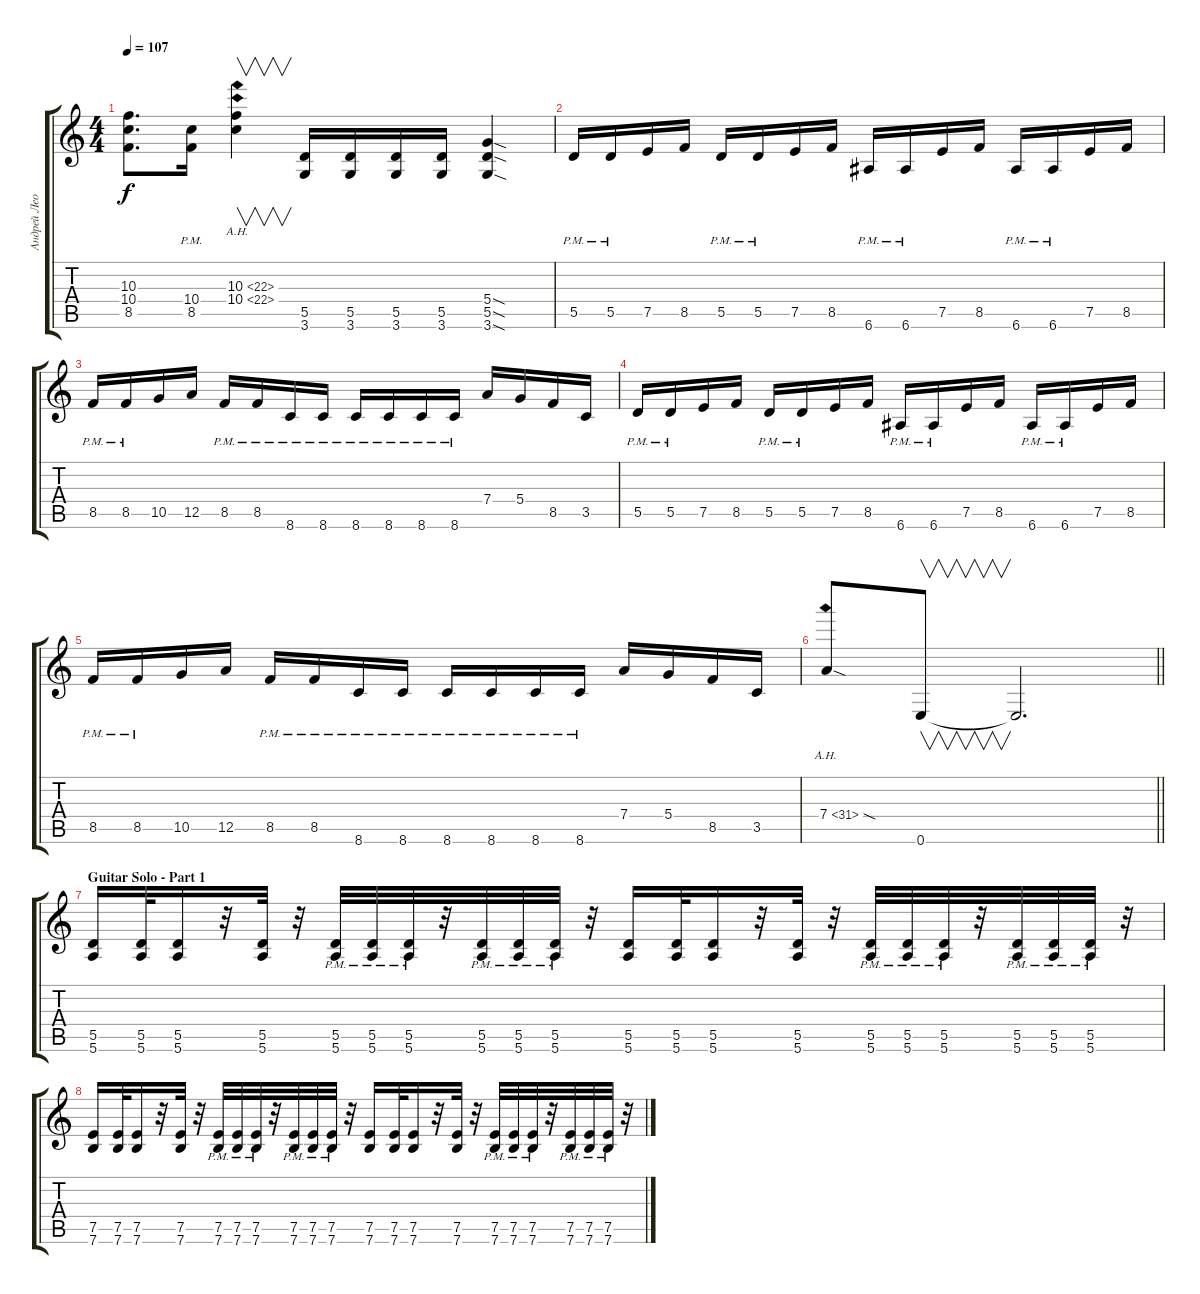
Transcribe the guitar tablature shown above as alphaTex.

\track ("Андрей Леонтьев" "Андрей Лео") {instrument distortionguitar}
\staff {score tabs}
\tuning (E4 B3 G3 D3 A2 E2) {hide}
\ts (4 4)
\tempo 107
\clef g2
\ks c
(10.3 10.4 8.5).8{d dy f} (10.4{pm} 8.5{pm}).16 (10.3{ah 12} 10.4{ah 12}).4{v} (5.5 3.6).16 (5.5 3.6).16 (5.5 3.6).16 (5.5 3.6).16 (5.4{sod} 5.5{sod} 3.6{sod}).4 |
5.5{pm}.16 5.5{pm}.16 7.5.16 8.5.16 5.5{pm}.16 5.5{pm}.16 7.5.16 8.5.16 6.6{pm}.16 6.6{pm}.16 7.5.16 8.5.16 6.6{pm}.16 6.6{pm}.16 7.5.16 8.5.16 |
8.5{pm}.16 8.5{pm}.16 10.5.16 12.5.16 8.5{pm}.16 8.5{pm}.16 8.6{pm}.16 8.6{pm}.16 8.6{pm}.16 8.6{pm}.16 8.6{pm}.16 8.6{pm}.16 7.4.16 5.4.16 8.5.16 3.5.16 |
5.5{pm}.16 5.5{pm}.16 7.5.16 8.5.16 5.5{pm}.16 5.5{pm}.16 7.5.16 8.5.16 6.6{pm}.16 6.6{pm}.16 7.5.16 8.5.16 6.6{pm}.16 6.6{pm}.16 7.5.16 8.5.16 |
8.5{pm}.16 8.5{pm}.16 10.5.16 12.5.16 8.5{pm}.16 8.5{pm}.16 8.6{pm}.16 8.6{pm}.16 8.6{pm}.16 8.6{pm}.16 8.6{pm}.16 8.6{pm}.16 7.4.16 5.4.16 8.5.16 3.5.16 |
\barLineRight lightlight
7.4{ah 24 sod}.8 0.6.8{v} 0.6{t}.2{d} |
\section ("" "Guitar Solo - Part 1")
(5.5 5.6).16 (5.5 5.6).32 (5.5 5.6).16 r.32 (5.5 5.6).32 r.32 (5.5{pm} 5.6{pm}).32 (5.5{pm} 5.6{pm}).32 (5.5{pm} 5.6{pm}).32 r.32 (5.5{pm} 5.6{pm}).32 (5.5{pm} 5.6{pm}).32 (5.5{pm} 5.6{pm}).32 r.32 (5.5 5.6).16 (5.5 5.6).32 (5.5 5.6).16 r.32 (5.5 5.6).32 r.32 (5.5{pm} 5.6{pm}).32 (5.5{pm} 5.6{pm}).32 (5.5{pm} 5.6{pm}).32 r.32 (5.5{pm} 5.6{pm}).32 (5.5{pm} 5.6{pm}).32 (5.5{pm} 5.6{pm}).32 r.32 |
(7.5 7.6).16 (7.5 7.6).32 (7.5 7.6).16 r.32 (7.5 7.6).32 r.32 (7.5{pm} 7.6{pm}).32 (7.5{pm} 7.6{pm}).32 (7.5{pm} 7.6{pm}).32 r.32 (7.5{pm} 7.6{pm}).32 (7.5{pm} 7.6{pm}).32 (7.5{pm} 7.6{pm}).32 r.32 (7.5 7.6).16 (7.5 7.6).32 (7.5 7.6).16 r.32 (7.5 7.6).32 r.32 (7.5{pm} 7.6{pm}).32 (7.5{pm} 7.6{pm}).32 (7.5{pm} 7.6{pm}).32 r.32 (7.5{pm} 7.6{pm}).32 (7.5{pm} 7.6{pm}).32 (7.5{pm} 7.6{pm}).32 r.32
